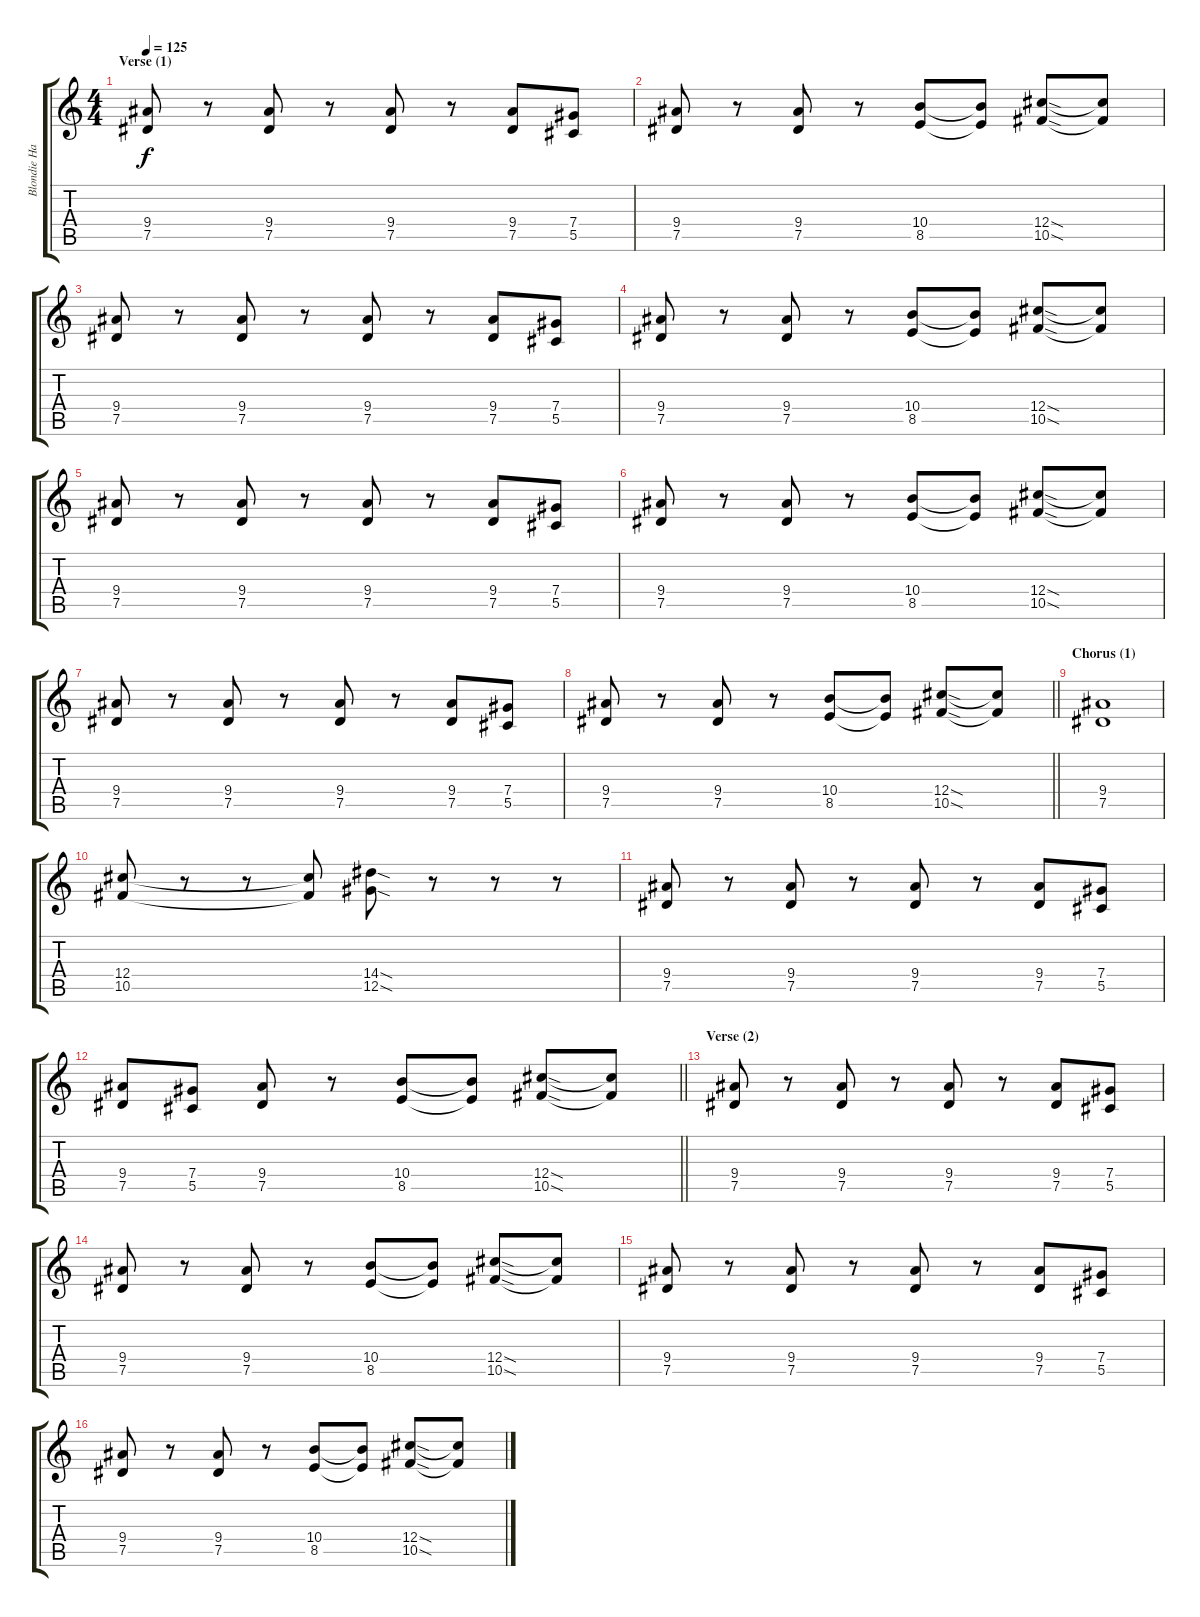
\track ("Blondie Hammet" "Blondie Ha") {instrument overdrivenguitar}
\staff {score tabs}
\tuning (Eb4 Bb3 Gb3 Db3 Ab2 Eb2) {hide}
\ts (4 4)
\section ("" "Verse (1)")
\tempo 125
\clef g2
\ks c
(9.4 7.5).8{dy f instrument overdrivenguitar} r.8 (9.4 7.5).8 r.8 (9.4 7.5).8 r.8 (9.4 7.5).8 (7.4 5.5).8 |
(9.4 7.5).8 r.8 (9.4 7.5).8 r.8 (10.4 8.5).8 (10.4{t} 8.5{t}).8 (12.4{sod} 10.5{sod}).8 (12.4{t} 10.5{t}).8 |
(9.4 7.5).8 r.8 (9.4 7.5).8 r.8 (9.4 7.5).8 r.8 (9.4 7.5).8 (7.4 5.5).8 |
(9.4 7.5).8 r.8 (9.4 7.5).8 r.8 (10.4 8.5).8 (10.4{t} 8.5{t}).8 (12.4{sod} 10.5{sod}).8 (12.4{t} 10.5{t}).8 |
(9.4 7.5).8 r.8 (9.4 7.5).8 r.8 (9.4 7.5).8 r.8 (9.4 7.5).8 (7.4 5.5).8 |
(9.4 7.5).8 r.8 (9.4 7.5).8 r.8 (10.4 8.5).8 (10.4{t} 8.5{t}).8 (12.4{sod} 10.5{sod}).8 (12.4{t} 10.5{t}).8 |
(9.4 7.5).8 r.8 (9.4 7.5).8 r.8 (9.4 7.5).8 r.8 (9.4 7.5).8 (7.4 5.5).8 |
\barLineRight lightlight
(9.4 7.5).8 r.8 (9.4 7.5).8 r.8 (10.4 8.5).8 (10.4{t} 8.5{t}).8 (12.4{sod} 10.5{sod}).8 (12.4{t} 10.5{t}).8 |
\section ("" "Chorus (1)")
(9.4 7.5).1 |
(12.4 10.5).8 r.8 r.8 (12.4{t} 10.5{t}).8 (14.4{sod} 12.5{sod}).8 r.8 r.8 r.8 |
(9.4 7.5).8 r.8 (9.4 7.5).8 r.8 (9.4 7.5).8 r.8 (9.4 7.5).8 (7.4 5.5).8 |
\barLineRight lightlight
(9.4 7.5).8 (7.4 5.5).8 (9.4 7.5).8 r.8 (10.4 8.5).8 (10.4{t} 8.5{t}).8 (12.4{sod} 10.5{sod}).8 (12.4{t} 10.5{t}).8 |
\section ("" "Verse (2)")
(9.4 7.5).8 r.8 (9.4 7.5).8 r.8 (9.4 7.5).8 r.8 (9.4 7.5).8 (7.4 5.5).8 |
(9.4 7.5).8 r.8 (9.4 7.5).8 r.8 (10.4 8.5).8 (10.4{t} 8.5{t}).8 (12.4{sod} 10.5{sod}).8 (12.4{t} 10.5{t}).8 |
(9.4 7.5).8 r.8 (9.4 7.5).8 r.8 (9.4 7.5).8 r.8 (9.4 7.5).8 (7.4 5.5).8 |
(9.4 7.5).8 r.8 (9.4 7.5).8 r.8 (10.4 8.5).8 (10.4{t} 8.5{t}).8 (12.4{sod} 10.5{sod}).8 (12.4{t} 10.5{t}).8
